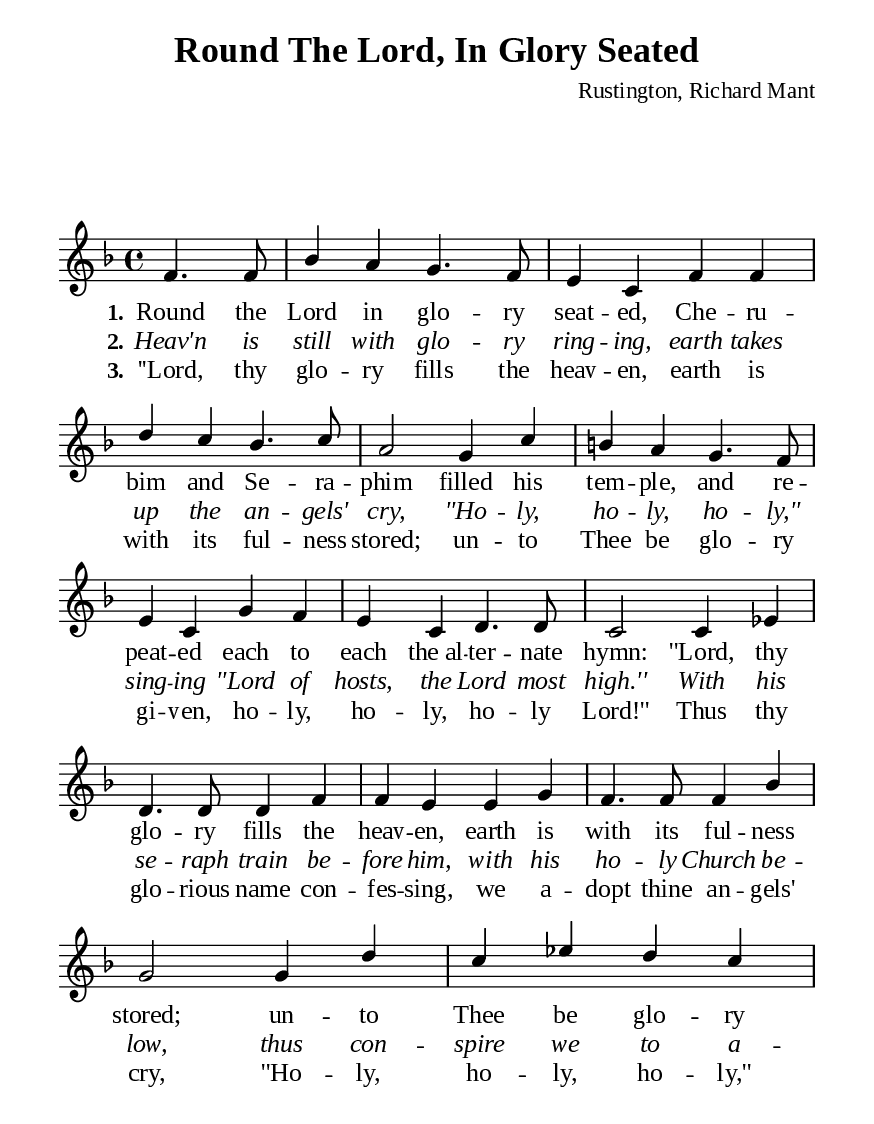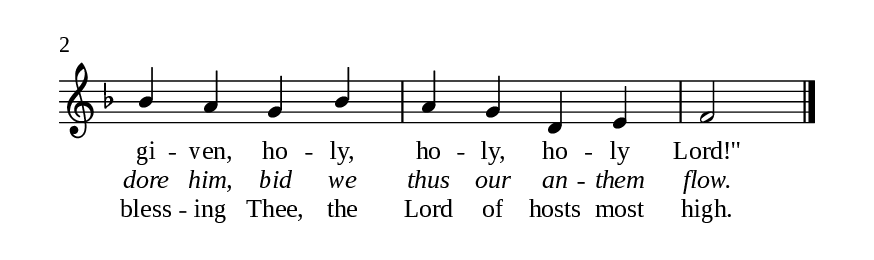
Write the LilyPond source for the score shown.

\version "2.18.2"

\header {
  title = "Round The Lord, In Glory Seated"
  composer = "Rustington, Richard Mant"
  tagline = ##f
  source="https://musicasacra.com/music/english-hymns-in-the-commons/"
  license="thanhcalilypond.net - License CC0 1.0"
}

global= {
  \key f \major
  \time 4/4
  \override Score.BarNumber.break-visibility = ##(#f #f #f)
  \override Lyrics.LyricSpace.minimum-distance = #2.0
}

\paper {
  #(set-paper-size "a5")
  top-margin = 10\mm
  bottom-margin = 10\mm
  left-margin = 10\mm
  right-margin = 10\mm
  indent = #0
  #(define fonts
	 (make-pango-font-tree "Liberation Serif"
	 		       "Liberation Serif"
			       "Liberation Serif"
			       (/ 20 20)))
  system-system-spacing = #'((basic-distance . 2.5) (padding . 2.5))
}

printItalic = \with {
  \override LyricText.font-shape = #'italic
}

% Verse music
musicVerseSoprano = \relative c' {
  \partial 2 f4. f8 |
  %{	01	%} bes4 a g4. f8 |
  %{	02	%} e4 c f f |
  %{	03	%} d' c bes4. c8 |
  %{	04	%} a2 g4 c |
  %{	05	%} b! a g4. f8 |
  %{	06	%} e4 c g' f |
  %{	07	%} e c d4. d8 |
  %{	08	%} c2 c4 ees |
  %{	09	%} d4. d8 d4 f |
  %{	10	%} f e e g |
  %{	11	%} f4. f8 f4 bes |
  %{	12	%} g2 g4 d' |
  %{	13	%} c ees d c |
  %{	14	%} bes a g bes |
  %{	15	%} a g d e |
                    f2 \bar "|."
}

% Verse lyrics
verseOne = \lyricmode {
  \set stanza = #"1."
  Round the Lord in glo -- ry seat -- ed, Che -- ru -- bim and Se -- ra -- phim
  filled his tem -- ple, and re -- peat -- ed each to each the_al -- ter -- nate hymn:
  ''Lord, thy glo -- ry fills the heav -- en, earth is with its ful -- ness stored;
  un -- to Thee be glo -- ry gi -- ven, ho -- ly, ho -- ly, ho -- ly Lord!''
}

verseTwo = \lyricmode {
  \set stanza = #"2."
  Heav'n is still with glo -- ry ring -- ing, earth takes up the an -- gels' cry,
  ''Ho -- ly, ho -- ly, ho -- ly,'' sing -- ing ''Lord of hosts, the Lord most high.''
  With his se -- raph train be -- fore him, with his ho -- ly Church be -- low,
  thus con -- spire we to a -- dore him, bid we thus our an -- them flow.
}

verseThree = \lyricmode {
  \set stanza = #"3."
  ''Lord, thy glo -- ry fills the heav -- en, earth is with its ful -- ness stored;
  un -- to Thee be glo -- ry gi -- ven, ho -- ly, ho -- ly, ho -- ly Lord!''
  Thus thy glo -- rious name con -- fes -- sing, we a -- dopt thine an -- gels' cry,
  ''Ho -- ly, ho -- ly, ho -- ly,'' bless -- ing Thee, the Lord of hosts most high.
}

% Layout
\score {
    \new ChoirStaff <<
      \new Staff <<
        \clef "treble"
        \new Voice = "sopranos" { \global \stemUp \slurUp \musicVerseSoprano }
      >>
      \new Lyrics \lyricsto sopranos \verseOne
      \new Lyrics \printItalic \lyricsto sopranos \verseTwo
      \new Lyrics \lyricsto sopranos \verseThree
    >>
}
